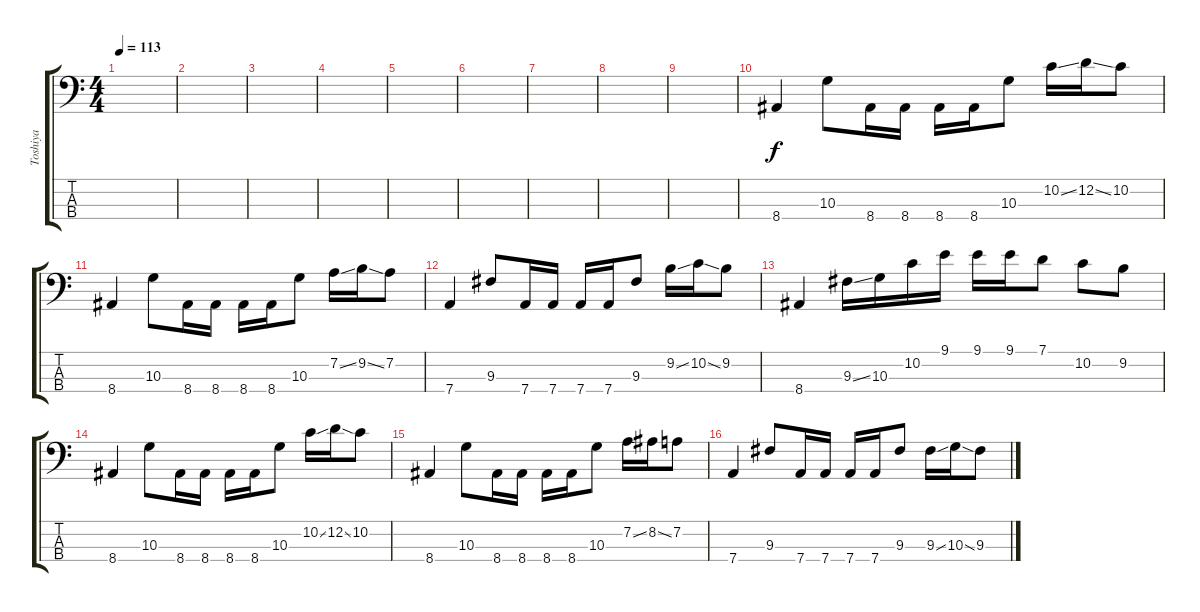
\track ("Toshiya" "Toshiya") {instrument electricbasspick}
\staff {score tabs}
\tuning (G2 D2 A1 D1) {hide}
\ts (4 4)
\tempo 113
\clef f4
\ks c
|
|
|
|
|
|
|
|
|
8.4.4 10.3.8 8.4.16 8.4.16 8.4.16 8.4.16 10.3.8 10.2{ss}.16 12.2{ss}.16 10.2.8 |
8.4.4 10.3.8 8.4.16 8.4.16 8.4.16 8.4.16 10.3.8 7.2{ss}.16 9.2{ss}.16 7.2.8 |
7.4.4 9.3.8 7.4.16 7.4.16 7.4.16 7.4.16 9.3.8 9.2{ss}.16 10.2{ss}.16 9.2.8 |
8.4.4 9.3{ss}.16 10.3.16 10.2.16 9.1.16 9.1.16 9.1.16 7.1.8 10.2.8 9.2.8 |
8.4.4 10.3.8 8.4.16 8.4.16 8.4.16 8.4.16 10.3.8 10.2{ss}.16 12.2{ss}.16 10.2.8 |
8.4.4 10.3.8 8.4.16 8.4.16 8.4.16 8.4.16 10.3.8 7.2{ss}.16 8.2{ss}.16 7.2.8 |
7.4.4 9.3.8 7.4.16 7.4.16 7.4.16 7.4.16 9.3.8 9.3{ss}.16 10.3{ss}.16 9.3.8
